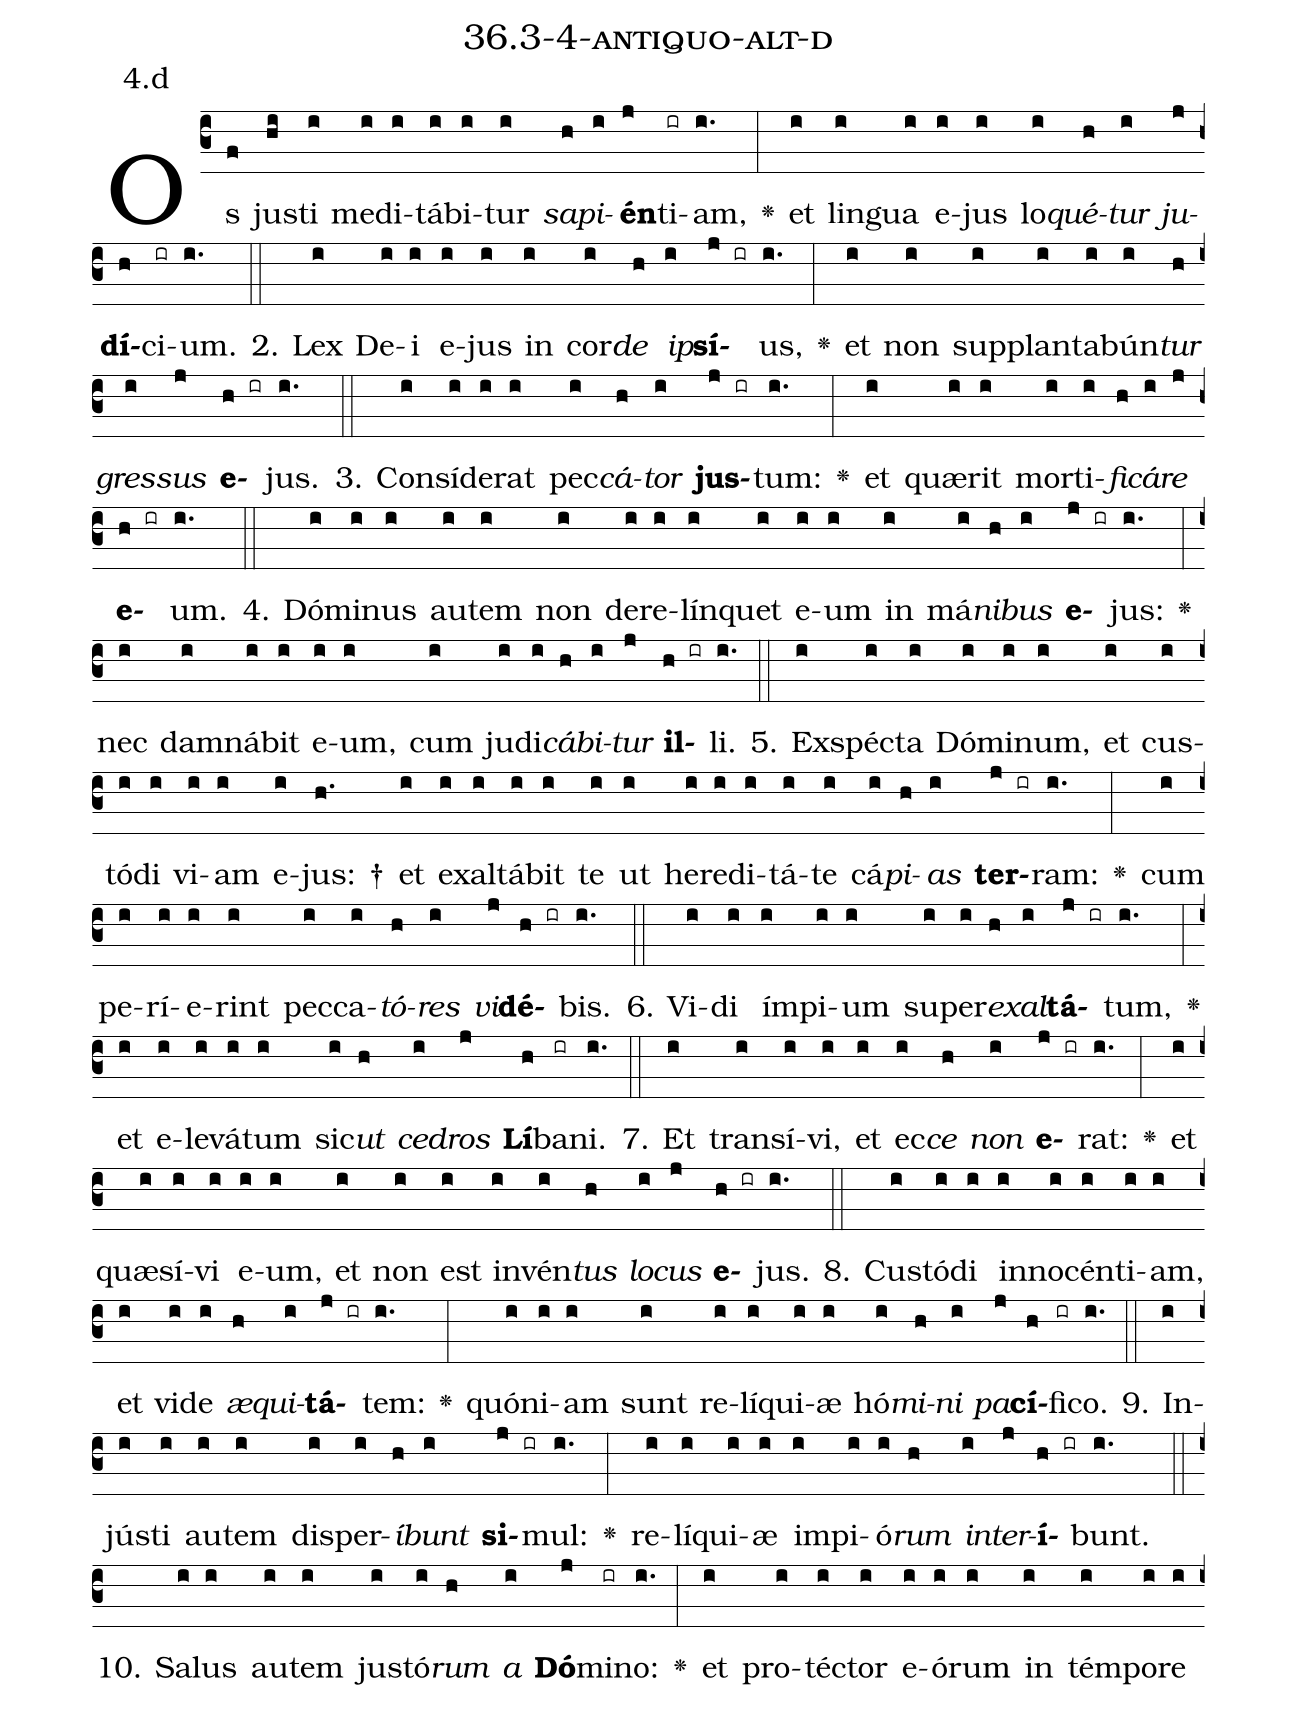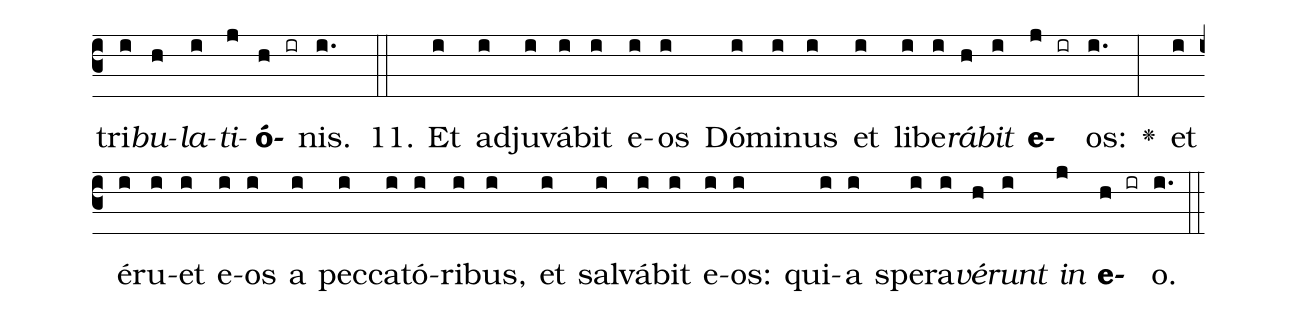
name: 36.3-4-antiquo-alt-d;
annotation: 4.d;
%%
(c3)Os(f) jus(hi)ti(i) me(i)di(i)tá(i)bi(i)tur(i) <i>sa</i>(h)<i>pi</i>(i)<b>én</b>(j)ti(ir)am,(i.) <v>\greheightstar</v>(:) et(i) lin(i)gua(i) e(i)jus(i) lo(i)<i>qué</i>(h)<i>tur</i>(i) <i>ju</i>(j)<b>dí</b>(h)ci(ir)um.(i.) (::)
2. Lex(i) De(i)i(i) e(i)jus(i) in(i) cor(i)<i>de</i>(h) <i>ip</i>(i)<b>sí</b>(j ir)us,(i.) <v>\greheightstar</v>(:) et(i) non(i) sup(i)plan(i)ta(i)bún(i)<i>tur</i>(h) <i>gres</i>(i)<i>sus</i>(j) <b>e</b>(h ir)jus.(i.) (::)
3. Con(i)sí(i)de(i)rat(i) pec(i)<i>cá</i>(h)<i>tor</i>(i) <b>jus</b>(j ir)tum:(i.) <v>\greheightstar</v>(:) et(i) quæ(i)rit(i) mor(i)ti(i)<i>fi</i>(h)<i>cá</i>(i)<i>re</i>(j) <b>e</b>(h ir)um.(i.) (::)
4. Dó(i)mi(i)nus(i) au(i)tem(i) non(i) de(i)re(i)lín(i)quet(i) e(i)um(i) in(i) má(i)<i>ni</i>(h)<i>bus</i>(i) <b>e</b>(j ir)jus:(i.) <v>\greheightstar</v>(:) nec(i) dam(i)ná(i)bit(i) e(i)um,(i) cum(i) ju(i)di(i)<i>cá</i>(h)<i>bi</i>(i)<i>tur</i>(j) <b>il</b>(h ir)li.(i.) (::)
5. Ex(i)spéc(i)ta(i) Dó(i)mi(i)num,(i) et(i) cus(i)tó(i)di(i) vi(i)am(i) e(i)jus: †(h.) et(i) ex(i)al(i)tá(i)bit(i) te(i) ut(i) he(i)re(i)di(i)tá(i)te(i) cá(i)<i>pi</i>(h)<i>as</i>(i) <b>ter</b>(j ir)ram:(i.) <v>\greheightstar</v>(:) cum(i) pe(i)rí(i)e(i)rint(i) pec(i)ca(i)<i>tó</i>(h)<i>res</i>(i) <i>vi</i>(j)<b>dé</b>(h ir)bis.(i.) (::)
6. Vi(i)di(i) ím(i)pi(i)um(i) su(i)per(i)<i>ex</i>(h)<i>al</i>(i)<b>tá</b>(j ir)tum,(i.) <v>\greheightstar</v>(:) et(i) e(i)le(i)vá(i)tum(i) sic(i)<i>ut</i>(h) <i>ce</i>(i)<i>dros</i>(j) <b>Lí</b>(h)ba(ir)ni.(i.) (::)
7. Et(i) trans(i)í(i)vi,(i) et(i) ec(i)<i>ce</i>(h) <i>non</i>(i) <b>e</b>(j ir)rat:(i.) <v>\greheightstar</v>(:) et(i) quæ(i)sí(i)vi(i) e(i)um,(i) et(i) non(i) est(i) in(i)vén(i)<i>tus</i>(h) <i>lo</i>(i)<i>cus</i>(j) <b>e</b>(h ir)jus.(i.) (::)
8. Cus(i)tó(i)di(i) in(i)no(i)cén(i)ti(i)am,(i) et(i) vi(i)de(i) <i>æ</i>(h)<i>qui</i>(i)<b>tá</b>(j ir)tem:(i.) <v>\greheightstar</v>(:) quón(i)i(i)am(i) sunt(i) re(i)lí(i)qui(i)æ(i) hó(i)<i>mi</i>(h)<i>ni</i>(i) <i>pa</i>(j)<b>cí</b>(h)fi(ir)co.(i.) (::)
9. In(i)jús(i)ti(i) au(i)tem(i) dis(i)per(i)<i>í</i>(h)<i>bunt</i>(i) <b>si</b>(j ir)mul:(i.) <v>\greheightstar</v>(:) re(i)lí(i)qui(i)æ(i) im(i)pi(i)ó(i)<i>rum</i>(h) <i>in</i>(i)<i>ter</i>(j)<b>í</b>(h ir)bunt.(i.) (::)
10. Sa(i)lus(i) au(i)tem(i) jus(i)tó(i)<i>rum</i>(h) <i>a</i>(i) <b>Dó</b>(j)mi(ir)no:(i.) <v>\greheightstar</v>(:) et(i) pro(i)téc(i)tor(i) e(i)ó(i)rum(i) in(i) tém(i)po(i)re(i) tri(i)<i>bu</i>(h)<i>la</i>(i)<i>ti</i>(j)<b>ó</b>(h ir)nis.(i.) (::)
11. Et(i) ad(i)ju(i)vá(i)bit(i) e(i)os(i) Dó(i)mi(i)nus(i) et(i) li(i)be(i)<i>rá</i>(h)<i>bit</i>(i) <b>e</b>(j ir)os:(i.) <v>\greheightstar</v>(:) et(i) é(i)ru(i)et(i) e(i)os(i) a(i) pec(i)ca(i)tó(i)ri(i)bus,(i) et(i) sal(i)vá(i)bit(i) e(i)os:(i) qui(i)a(i) spe(i)ra(i)<i>vé</i>(h)<i>runt</i>(i) <i>in</i>(j) <b>e</b>(h ir)o.(i.) (::)
